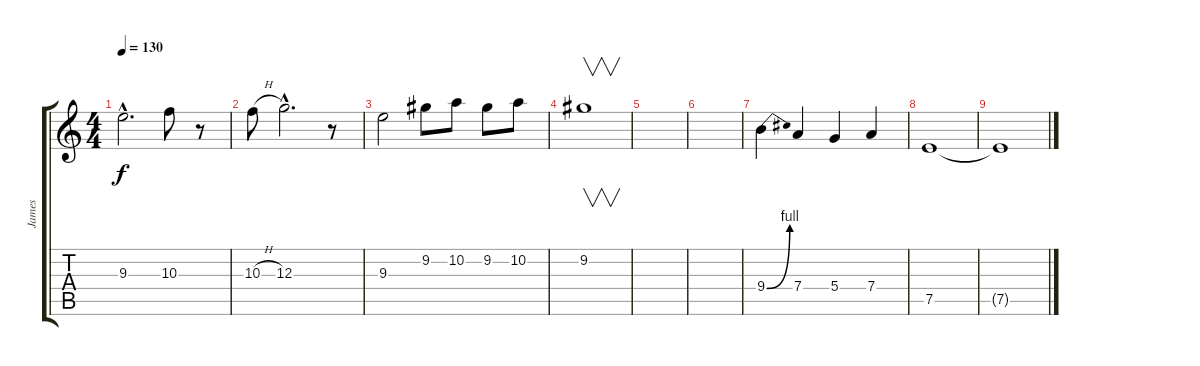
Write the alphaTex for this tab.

\track ("James" "James") {instrument distortionguitar}
\staff {score tabs}
\tuning (E4 B3 G3 D3 A2 E2) {hide}
\ts (4 4)
\tempo 130
\clef g2
\ks c
9.3{hac}.2{d dy f} 10.3.8 r.8 |
10.3{h}.8 12.3{hac}.2{d} r.8 |
9.3.2 9.2.8 10.2.8 9.2.8 10.2.8 |
9.2.1{v} |
|
|
9.4{be (bend 0 0 60 4)}.4 7.4.4 5.4.4 7.4.4 |
7.5.1 |
7.5{t}.1
